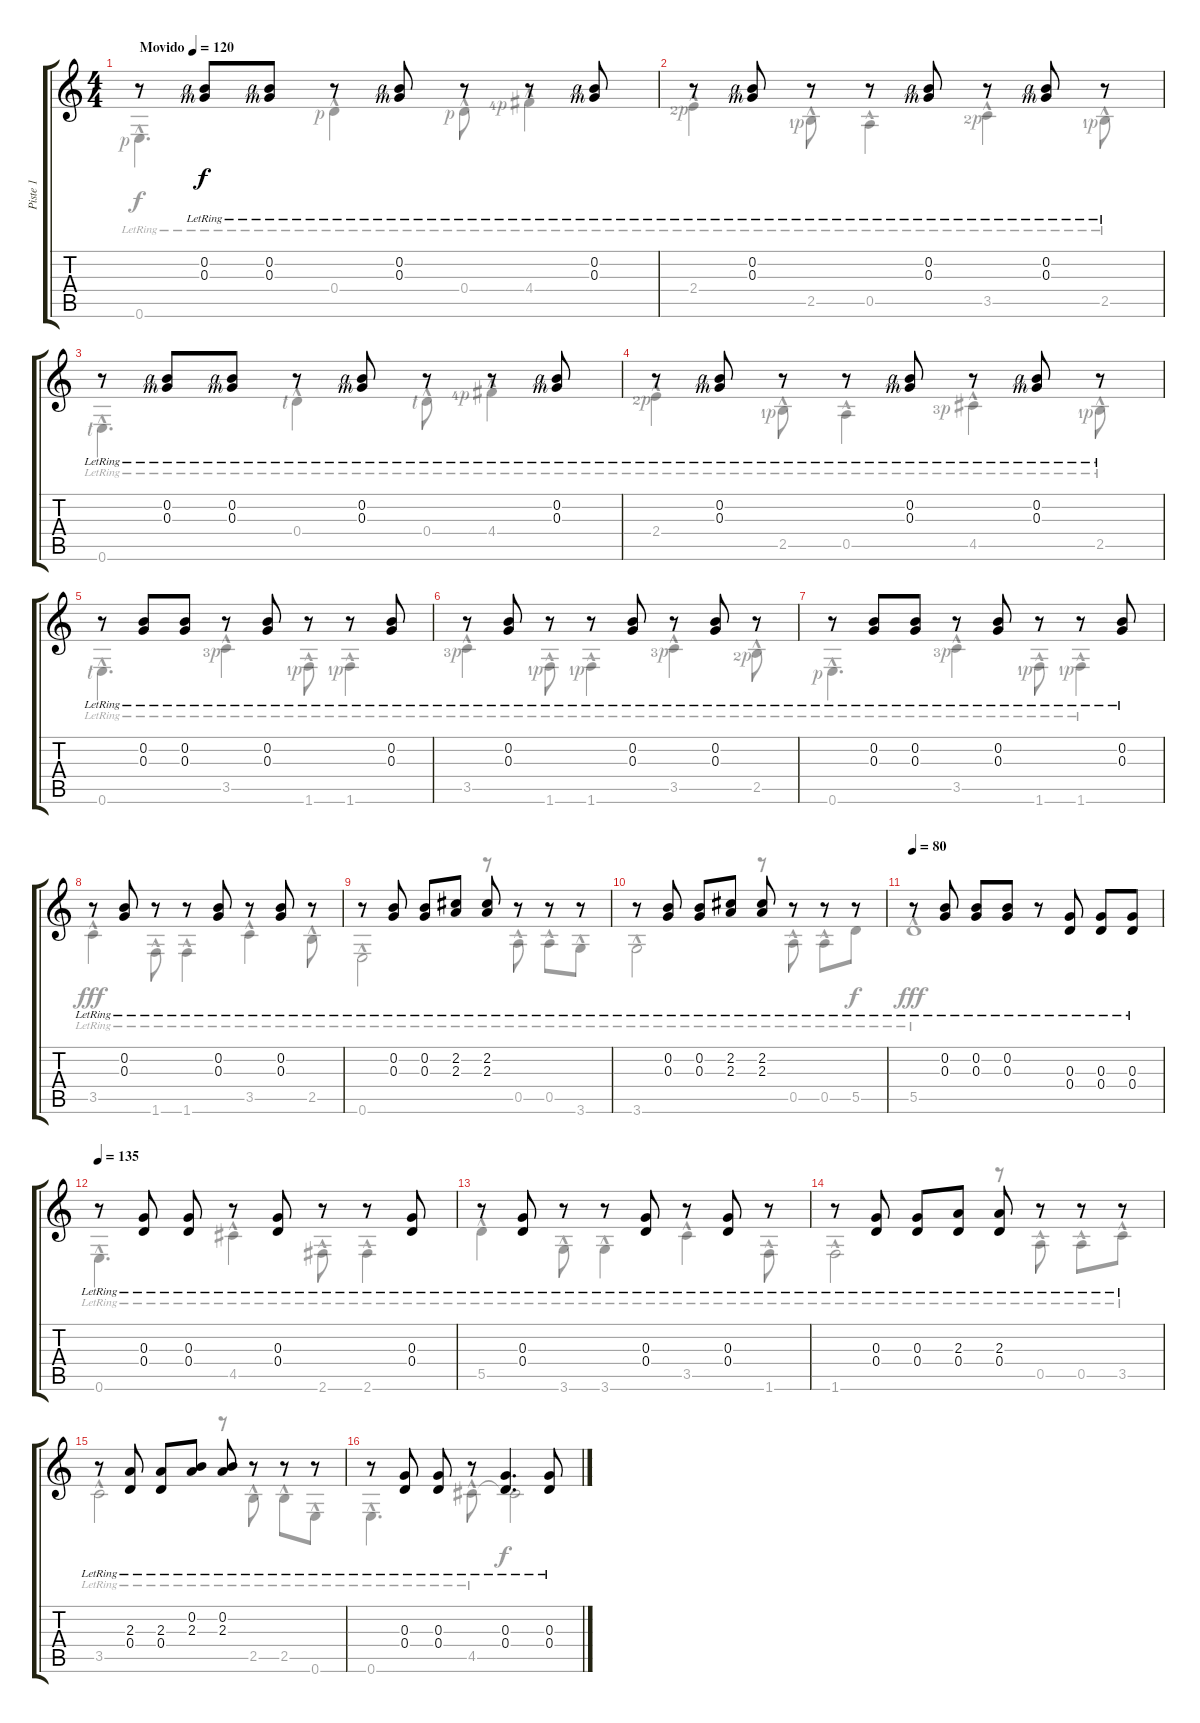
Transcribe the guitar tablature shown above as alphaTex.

\track ("Piste 1" "Piste 1") {instrument acousticguitarnylon}
\staff {score tabs}
\tuning (E4 B3 G3 D3 A2 E2) {hide}
\voice
\ts (4 4)
\tempo (120 "Movido")
\clef g2
\ks c
r.8{dy f instrument acousticguitarnylon} (0.2{lr rf 4} 0.3{lr rf 3}).8{beam merge} (0.2{lr rf 4} 0.3{lr rf 3}).8 r.8 (0.2{lr rf 4} 0.3{lr rf 3}).8 r.8 r.8 (0.2{lr rf 4} 0.3{lr rf 3}).8 |
r.8 (0.2{lr rf 4} 0.3{lr rf 3}).8 r.8 r.8 (0.2{lr rf 4} 0.3{lr rf 3}).8 r.8 (0.2{lr rf 4} 0.3{lr rf 3}).8 r.8 |
r.8{volume 8} (0.2{lr rf 4} 0.3{lr rf 3}).8{beam merge} (0.2{lr rf 4} 0.3{lr rf 3}).8 r.8 (0.2{lr rf 4} 0.3{lr rf 3}).8 r.8 r.8 (0.2{lr rf 4} 0.3{lr rf 3}).8 |
r.8 (0.2{lr rf 4} 0.3{lr rf 3}).8 r.8 r.8 (0.2{lr rf 4} 0.3{lr rf 3}).8 r.8 (0.2{lr rf 4} 0.3{lr rf 3}).8 r.8 |
r.8{volume 13} (0.2{lr} 0.3{lr}).8{beam merge} (0.2{lr} 0.3{lr}).8 r.8 (0.2{lr} 0.3{lr}).8 r.8 r.8 (0.2{lr} 0.3{lr}).8 |
r.8 (0.2{lr} 0.3{lr}).8 r.8 r.8 (0.2{lr} 0.3{lr}).8 r.8 (0.2{lr} 0.3{lr}).8 r.8 |
r.8{volume 8} (0.2{lr} 0.3{lr}).8{beam merge} (0.2{lr} 0.3{lr}).8 r.8 (0.2{lr} 0.3{lr}).8 r.8 r.8 (0.2{lr} 0.3{lr}).8 |
r.8 (0.2{lr} 0.3{lr}).8 r.8 r.8 (0.2{lr} 0.3{lr}).8 r.8 (0.2{lr} 0.3{lr}).8 r.8 |
r.8{volume 13} (0.2{lr} 0.3{lr}).8 (0.2{lr} 0.3{lr}).8 (2.2{lr} 2.3{lr}).8 (2.2{lr} 2.3{lr}).8 r.8 r.8 r.8 |
r.8 (0.2{lr} 0.3{lr}).8 (0.2{lr} 0.3{lr}).8 (2.2{lr} 2.3{lr}).8 (2.2{lr} 2.3{lr}).8 r.8 r.8 r.8 |
\tempo 80
r.8 (0.2{lr} 0.3{lr}).8 (0.2{lr} 0.3{lr}).8 (0.2{lr} 0.3{lr}).8 r.8 (0.3{lr} 0.4{lr}).8 (0.3{lr} 0.4{lr}).8 (0.3{lr} 0.4{lr}).8 |
\tempo 135
r.8{volume 13} (0.3{lr} 0.4{lr}).8 (0.3{lr} 0.4{lr}).8 r.8 (0.3{lr} 0.4{lr}).8 r.8 r.8 (0.3{lr} 0.4{lr}).8 |
r.8 (0.3{lr} 0.4{lr}).8 r.8 r.8 (0.3{lr} 0.4{lr}).8 r.8 (0.3{lr} 0.4{lr}).8 r.8 |
r.8 (0.3{lr} 0.4{lr}).8 (0.3{lr} 0.4{lr}).8 (2.3{lr} 0.4{lr}).8 (2.3{lr} 0.4{lr}).8 r.8 r.8 r.8 |
r.8 (2.3{lr} 0.4{lr}).8 (2.3{lr} 0.4{lr}).8 (0.2{lr} 2.3{lr}).8 (0.2{lr} 2.3{lr}).8 r.8 r.8 r.8 |
r.8 (0.3{lr} 0.4{lr}).8 (0.3{lr} 0.4{lr}).8 r.8 (0.3{lr} 0.4{lr}).4{d} (0.3{lr} 0.4{lr}).8
\voice
\clef g2
\ottava regular
\simile none
\ks c
0.6{hac lr rf 1}.4{d dy f} 0.4{hac lr rf 1}.4 0.4{hac lr rf 1}.8 4.4{hac lr lf 5 rf 1}.4 |
2.4{hac lr lf 3 rf 1}.4 2.5{hac lr lf 2 rf 1}.8 0.5{hac lr}.4 3.5{hac lr lf 3 rf 1}.4 2.5{hac lr lf 2 rf 1}.8 |
0.6{hac lr lf 1}.4{d} 0.4{hac lr lf 1}.4 0.4{hac lr lf 1}.8 4.4{hac lr lf 5 rf 1}.4 |
2.4{hac lr lf 3 rf 1}.4 2.5{hac lr lf 2 rf 1}.8 0.5{hac lr}.4 4.5{hac lr lf 4 rf 1}.4 2.5{hac lr lf 2 rf 1}.8 |
0.6{hac lr lf 1}.4{d} 3.5{hac lr lf 4 rf 1}.4 1.6{hac lr lf 2 rf 1}.8 1.6{hac lr lf 2 rf 1}.4 |
3.5{hac lr lf 4 rf 1}.4 1.6{hac lr lf 2 rf 1}.8 1.6{hac lr lf 2 rf 1}.4 3.5{hac lr lf 4 rf 1}.4 2.5{hac lr lf 3 rf 1}.8 |
0.6{hac lr rf 1}.4{d} 3.5{hac lr lf 4 rf 1}.4 1.6{hac lr lf 2 rf 1}.8 1.6{hac lr lf 2 rf 1}.4 |
3.5{hac lr}.4{dy fff} 1.6{hac lr}.8 1.6{hac lr}.4 3.5{hac lr}.4 2.5{hac lr}.8 |
0.6{hac lr}.2 r.8 0.5{hac lr}.8 0.5{hac lr}.8 3.6{hac lr}.8 |
3.6{hac lr}.2 r.8 0.5{hac lr}.8 0.5{hac lr}.8 5.5{lr}.8{dy f} |
5.5{hac lr}.1{dy fff} |
0.6{hac lr}.4{d} 4.5{hac lr}.4 2.6{hac lr}.8 2.6{hac lr}.4 |
5.5{hac lr}.4 3.6{hac lr}.8 3.6{hac lr}.4 3.5{hac lr}.4 1.6{hac lr}.8 |
1.6{hac lr}.2 r.8 0.5{hac lr}.8 0.5{hac lr}.8 3.5{hac lr}.8 |
3.5{hac lr}.2 r.8 2.5{hac lr}.8 2.5{hac lr}.8 0.6{hac lr}.8 |
0.6{hac lr}.4{d} 4.5{hac lr}.8 4.5{t}.2{dy f}
